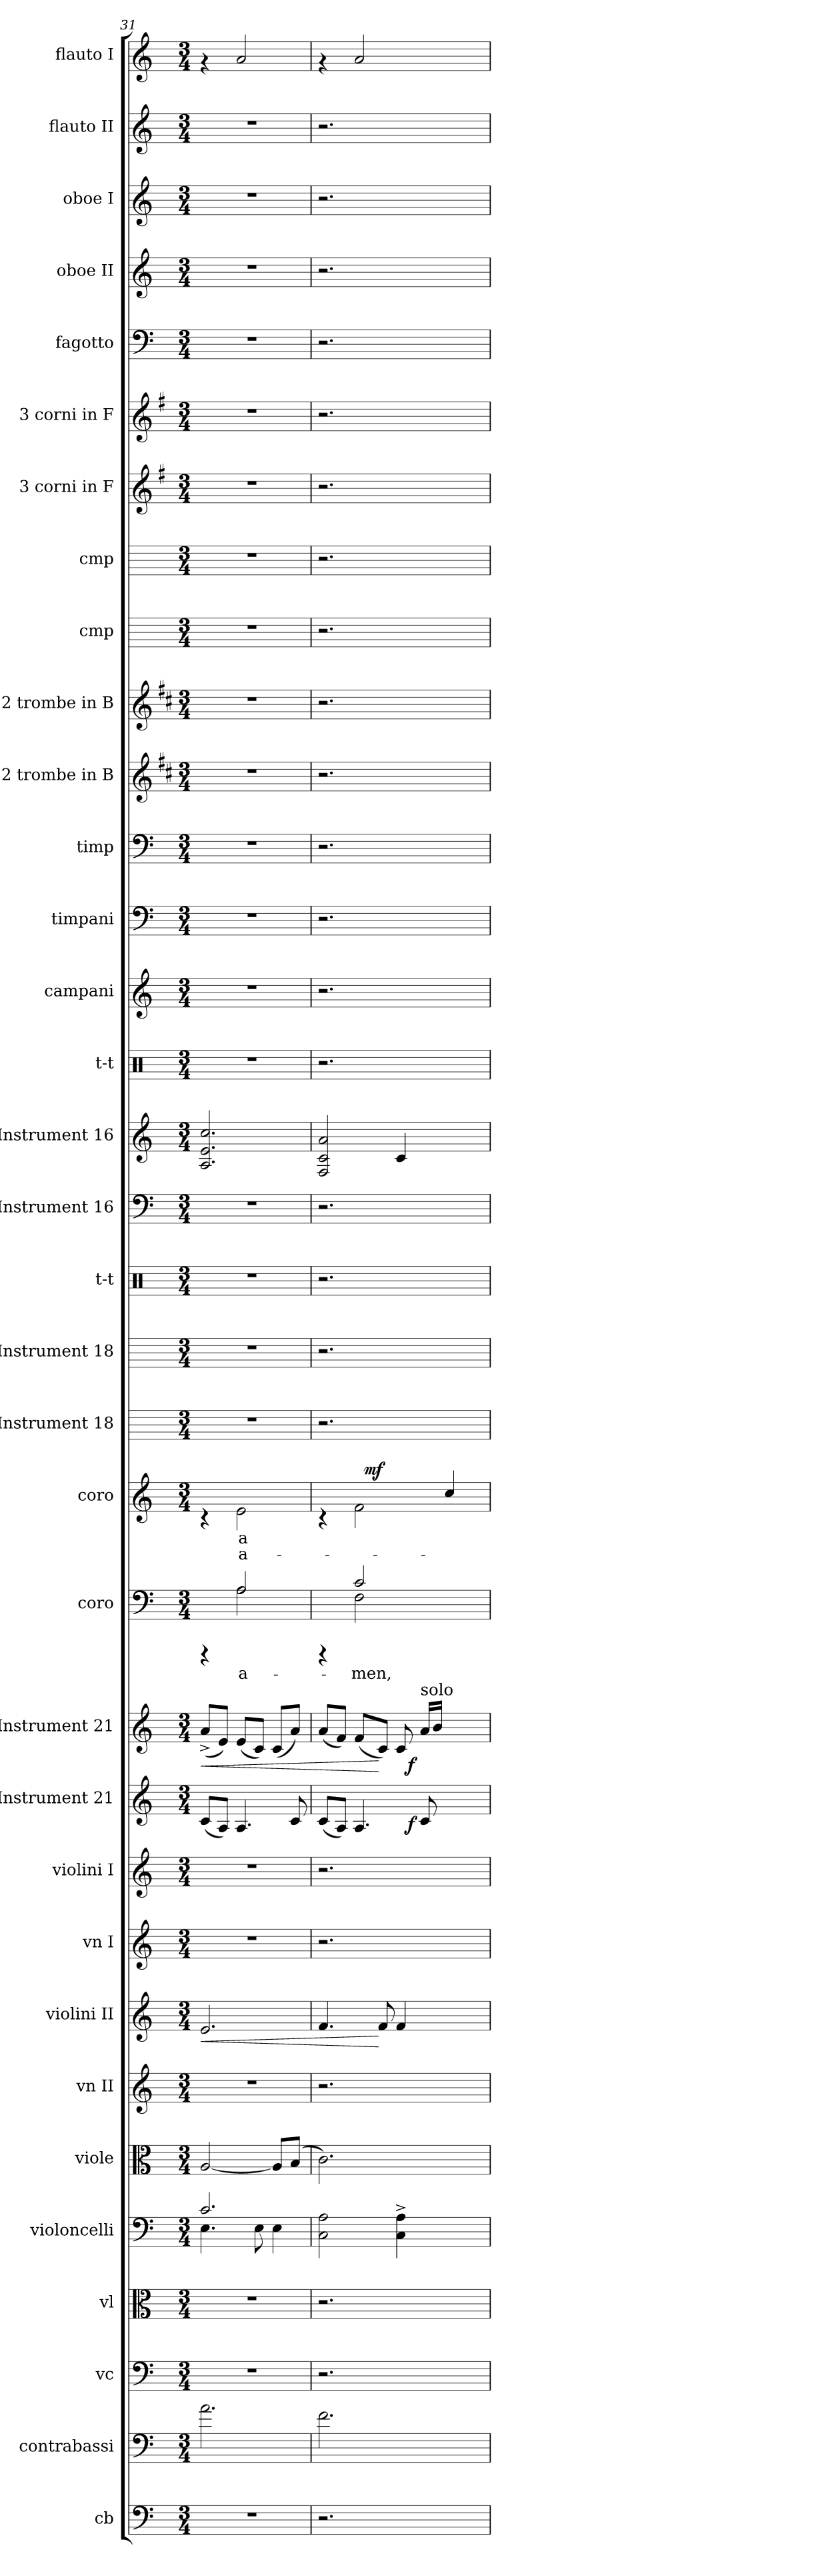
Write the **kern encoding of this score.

**kern	**kern	**kern	**kern	**kern	**kern	**kern	**kern	**dynam	**kern	**kern	**kern	**dynam	**kern	**dynam	**kern	**text	**kern	**text	**text	**dynam	**kern	**kern	**kern	**kern	**kern	**text	**kern	**kern	**kern	**kern	**kern	**kern	**kern	**kern	**kern	**kern	**kern	**kern	**kern	**kern	**kern
*part34	*part33	*part32	*part31	*part30	*part29	*part28	*part27	*part27	*part26	*part25	*part24	*part24	*part23	*part23	*part22	*part22	*part21	*part21	*part21	*part21	*part20	*part19	*part18	*part17	*part16	*part16	*part15	*part14	*part13	*part12	*part11	*part10	*part9	*part8	*part7	*part6	*part5	*part4	*part3	*part2	*part1
*staff34	*staff33	*staff32	*staff31	*staff30	*staff29	*staff28	*staff27	*staff27	*staff26	*staff25	*staff24	*staff24	*staff23	*staff23	*staff22	*staff22	*staff21	*staff21	*staff21	*staff21	*staff20	*staff19	*staff18	*staff17	*staff16	*staff16	*staff15	*staff14	*staff13	*staff12	*staff11	*staff10	*staff9	*staff8	*staff7	*staff6	*staff5	*staff4	*staff3	*staff2	*staff1
*I"cb	*I"contrabassi	*I"vc	*I"vl	*I"violoncelli	*I"viole	*I"vn II	*I"violini II	*	*I"vn I	*I"violini I	*I"Instrument 21	*	*I"Instrument 21	*	*I"coro	*	*I"coro	*	*	*	*I"Instrument 18	*I"Instrument 18	*I"t-t	*I"Instrument 16	*I"Instrument 16	*	*I"t-t	*I"campani	*I"timpani	*I"timp	*I"2 trombe  in B	*I"2 trombe  in B	*I"cmp	*I"cmp	*I"3 corni  in F	*I"3 corni  in F	*I"fagotto	*I"oboe II	*I"oboe I	*I"flauto II	*I"flauto I
*I'cb	*I'cb	*I'vc	*I'vl	*I'vc	*I'vl	*I'vn II	*I'vn II	*	*I'vn I	*I'vn I	*	*	*	*	*	*	*	*	*	*	*	*	*	*	*	*	*I't-t	*I'cmp	*I'timp	*I'timp	*	*	*	*	*	*	*I'fag	*I'ob II	*I'ob I	*I'fl II	*I'fl I
*clefF4	*clefF4	*clefF4	*clefC3	*clefF4	*clefC3	*clefG2	*clefG2	*	*clefG2	*clefG2	*clefG2	*	*clefG2	*	*clefF4	*	*clefG2	*	*	*	*	*	*clefX	*clefF4	*clefG2	*	*clefX	*clefG2	*clefF4	*clefF4	*clefG2	*clefG2	*	*	*clefG2	*clefG2	*clefF4	*clefG2	*clefG2	*clefG2	*clefG2
*	*ITrd7c12	*	*	*	*	*	*	*	*	*	*	*	*	*	*	*	*	*	*	*	*	*	*	*	*	*	*	*	*	*	*ITrd1c2	*ITrd1c2	*ITrd-3c-5	*ITrd1c2	*ITrd-3c-5	*ITrd-3c-5	*	*	*	*	*
*k[]	*k[]	*k[]	*k[]	*k[]	*k[]	*k[]	*k[]	*	*k[]	*k[]	*k[]	*	*k[]	*	*k[]	*	*k[]	*	*	*	*k[]	*k[]	*	*k[]	*k[]	*	*	*k[]	*k[]	*k[]	*k[]	*k[]	*k[b-]	*k[b-e-]	*k[]	*k[]	*k[]	*k[]	*k[]	*k[]	*k[]
*C:	*C:	*C:	*C:	*C:	*C:	*C:	*C:	*	*C:	*C:	*C:	*	*C:	*	*C:	*	*C:	*	*	*	*C:	*C:	*	*C:	*C:	*	*	*C:	*C:	*C:	*C:	*C:	*F:	*B-:	*C:	*C:	*C:	*C:	*C:	*C:	*C:
*M3/4	*M3/4	*M3/4	*M3/4	*M3/4	*M3/4	*M3/4	*M3/4	*	*M3/4	*M3/4	*M3/4	*	*M3/4	*	*M3/4	*	*M3/4	*	*	*	*M3/4	*M3/4	*M3/4	*M3/4	*M3/4	*	*M3/4	*M3/4	*M3/4	*M3/4	*M3/4	*M3/4	*M3/4	*M3/4	*M3/4	*M3/4	*M3/4	*M3/4	*M3/4	*M3/4	*M3/4
=31	=31	=31	=31	=31	=31	=31	=31	=31	=31	=31	=31	=31	=31	=31	=31	=31	=31	=31	=31	=31	=31	=31	=31	=31	=31	=31	=31	=31	=31	=31	=31	=31	=31	=31	=31	=31	=31	=31	=31	=31	=31
*	*	*	*	*^	*	*	*	*	*	*	*	*	*	*	*	*	*	*	*	*	*	*	*	*	*	*	*	*	*	*	*	*	*	*	*	*	*	*	*	*	*
!	!	!	!	!	!	!	!	!	!LO:HP:b	!	!	!	!	!	!LO:HP:b	!	!	!	!	!	!	!	!	!	!	!	!LO:LY:b:rj	!	!	!	!	!	!	!	!	!	!	!	!	!	!	!
*	*	*	*	*	*	*	*	*	*	*	*	*	*	*	*	*^	*	*	*	*	*	*	*	*	*	*	*	*	*	*	*	*	*	*	*	*	*	*	*	*	*	*
2.r	2.A\	2.r	2.r	2.c/	4.E\	[<2A/	2.r	2.e/	<	2.r	2.r	(<8c/L	.	(<8a^>/L	<	4rCCC	4ryy	.	4rc	.	.	.	2.r	2.r	2.r	2.r	2.e/ 2.A/ 2.cc/	--	2.r	2.r	2.r	2.r	2.r	2.r	2.r	2.r	2.r	2.r	2.r	2.r	2.r	2.r	4rf
.	.	.	.	.	.	.	.	.	.	.	.	8A/J)	.	8e/J)	.	.	.	.	.	.	.	.	.	.	.	.	.	.	.	.	.	.	.	.	.	.	.	.	.	.	.	.	.
!	!	!	!	!	!	!	!	!	!	!	!	!	!	!	!	!	!	!LO:LY:b:cj	!	!LO:LY:b:cj	!LO:LY:b:cj	!	!	!	!	!	!	!	!	!	!	!	!	!	!	!	!	!	!	!	!	!	!
.	.	.	.	.	.	.	.	.	.	.	.	4.A/	.	(<8e/L	.	2A/	2A\	a-	2e\	a-	-a-	.	.	.	.	.	.	.	.	.	.	.	.	.	.	.	.	.	.	.	.	.	2a/
.	.	.	.	.	8E\	.	.	.	.	.	.	.	.	8c/J)	.	.	.	.	.	.	.	.	.	.	.	.	.	.	.	.	.	.	.	.	.	.	.	.	.	.	.	.	.
.	.	.	.	.	4E\	8A/L]	.	.	.	.	.	.	.	(<8c/L	.	.	.	.	.	.	.	.	.	.	.	.	.	.	.	.	.	.	.	.	.	.	.	.	.	.	.	.	.
.	.	.	.	.	.	(>8B/J	.	.	.	.	.	8c/	.	8a/J)	.	.	.	.	.	.	.	.	.	.	.	.	.	.	.	.	.	.	.	.	.	.	.	.	.	.	.	.	.
*	*	*	*	*v	*v	*	*	*	*	*	*	*	*	*	*	*	*	*	*	*	*	*	*	*	*	*	*	*	*	*	*	*	*	*	*	*	*	*	*	*	*	*	*
=32	=32	=32	=32	=32	=32	=32	=32	=32	=32	=32	=32	=32	=32	=32	=32	=32	=32	=32	=32	=32	=32	=32	=32	=32	=32	=32	=32	=32	=32	=32	=32	=32	=32	=32	=32	=32	=32	=32	=32	=32	=32	=32
!	!	!	!	!	!	!	!	!	!	!	!	!	!	!	!	!	!	!	!	!	!	!	!	!	!	!	!LO:LY:b:rj	!	!	!	!	!	!	!	!	!	!	!	!	!	!	!
*	*	*	*	*	*	*	*	*	*	*	*^	*	*^	*	*	*	*	*^	*	*	*	*	*	*	*	*	*	*	*	*	*	*	*	*	*	*	*	*	*	*	*	*
2.r	2.F\	2.r	2.r	2A\ 2C\	2.c\)	2.r	4.f/	.	2.r	2.r	(<8c/L	2ryy	.	(<8a/L	2ryy	.	4rCCC	4ryy	.	4rc	4ryy	.	.	.	2.r	2.r	2.r	2.r	2c/ 2F/ 2a/	--	2.r	2.r	2.r	2.r	2.r	2.r	2.r	2.r	2.r	2.r	2.r	2.r	2.r	2.r	4rf
.	.	.	.	.	.	.	.	.	.	.	8A/J)	.	.	8f/J)	.	.	.	.	.	.	.	.	.	.	.	.	.	.	.	.	.	.	.	.	.	.	.	.	.	.	.	.	.	.	.
!	!	!	!	!	!	!	!	!	!	!	!	!	!	!	!	!	!	!	!LO:LY:b:cj	!	!	!	!	!	!	!	!	!	!	!	!	!	!	!	!	!	!	!	!	!	!	!	!	!	!
.	.	.	.	.	.	.	.	.	.	.	4.A/	.	.	(<8f/L	.	.	2c/	2F\	-men,	2f\	32.ryy	.	.	.	.	.	.	.	.	.	.	.	.	.	.	.	.	.	.	.	.	.	.	.	2a/
!	!	!	!	!	!	!	!	!	!	!	!	!	!	!	!	!	!	!	!	!	!	!	!	!LO:DY:a	!	!	!	!	!	!	!	!	!	!	!	!	!	!	!	!	!	!	!	!	!
.	.	.	.	.	.	.	.	.	.	.	.	.	.	.	.	.	.	.	.	.	2ryy	.	.	mf	.	.	.	.	.	.	.	.	.	.	.	.	.	.	.	.	.	.	.	.	.
.	.	.	.	.	.	.	8f/	[	.	.	.	.	.	8c/J)	.	[	.	.	.	.	.	.	.	.	.	.	.	.	.	.	.	.	.	.	.	.	.	.	.	.	.	.	.	.	.
!	!	!	!	!	!	!	!	!	!	!	!	!	!	!	!	!	!	!	!	!	!	!	!	!	!	!	!	!	!	!LO:LY:b:rj	!	!	!	!	!	!	!	!	!	!	!	!	!	!	!
.	.	.	.	4A\^> 4C\^>	.	.	4f/	.	.	.	.	16ryy	.	8c/	16ryy	.	.	.	.	.	.	.	.	.	.	.	.	.	4c/	--	.	.	.	.	.	.	.	.	.	.	.	.	.	.	.
!	!	!	!	!	!	!	!	!	!	!	!	!	!LO:DY:b	!	!	!LO:DY:b	!	!	!	!	!	!	!	!	!	!	!	!	!	!	!	!	!	!	!	!	!	!	!	!	!	!	!	!	!
.	.	.	.	.	.	.	.	.	.	.	.	4..ryy	f	.	4..ryy	f	.	.	.	.	.	.	.	.	.	.	.	.	.	.	.	.	.	.	.	.	.	.	.	.	.	.	.	.	.
!	!	!	!	!	!	!	!	!	!	!	!	!	!	!LO:TX:a:t=solo	!	!	!	!	!	!	!	!	!	!	!	!	!	!	!	!	!	!	!	!	!	!	!	!	!	!	!	!	!	!	!
.	.	.	.	.	.	.	.	.	.	.	8c/	.	.	16a/L	.	.	.	.	.	.	.	.	.	.	.	.	.	.	.	.	.	.	.	.	.	.	.	.	.	.	.	.	.	.	.
.	.	.	.	.	.	.	.	.	.	.	.	.	.	16b/J	.	.	.	.	.	.	.	.	.	.	.	.	.	.	.	.	.	.	.	.	.	.	.	.	.	.	.	.	.	.	.
!	!	!	!	!	!	!	!	!	!	!	!	!	!	!	!	!	!	!	!	!	!	!LO:LY:b:cj	!LO:LY:b:cj	!	!	!	!	!	!	!	!	!	!	!	!	!	!	!	!	!	!	!	!	!	!
4ryy	4ryy	4ryy	4ryy	4ryy	4ryy	4ryy	4ryy	.	4ryy	4ryy	4ryy	.	.	4ryy	.	.	4ryy	4ryy	.	4cc/	.	-	.	.	4ryy	4ryy	4ryy	4ryy	4ryy	.	4ryy	4ryy	4ryy	4ryy	4ryy	4ryy	4ryy	4ryy	4ryy	4ryy	4ryy	4ryy	4ryy	4ryy	4ryy
.	.	.	.	.	.	.	.	.	.	.	.	.	.	.	.	.	.	.	.	.	8ryy	.	.	.	.	.	.	.	.	.	.	.	.	.	.	.	.	.	.	.	.	.	.	.	.
.	.	.	.	.	.	.	.	.	.	.	.	.	.	.	.	.	.	.	.	.	16ryy	.	.	.	.	.	.	.	.	.	.	.	.	.	.	.	.	.	.	.	.	.	.	.	.
.	.	.	.	.	.	.	.	.	.	.	.	.	.	.	.	.	.	.	.	.	64ryy	.	.	.	.	.	.	.	.	.	.	.	.	.	.	.	.	.	.	.	.	.	.	.	.
*	*	*	*	*	*	*	*	*	*	*	*v	*v	*	*	*	*	*v	*v	*	*v	*v	*	*	*	*	*	*	*	*	*	*	*	*	*	*	*	*	*	*	*	*	*	*	*	*
*	*	*	*	*	*	*	*	*	*	*	*	*	*v	*v	*	*	*	*	*	*	*	*	*	*	*	*	*	*	*	*	*	*	*	*	*	*	*	*	*	*	*	*
=!	=!	=!	=!	=!	=!	=!	=!	=!	=!	=!	=!	=!	=!	=!	=!	=!	=!	=!	=!	=!	=!	=!	=!	=!	=!	=!	=!	=!	=!	=!	=!	=!	=!	=!	=!	=!	=!	=!	=!	=!	=!
*-	*-	*-	*-	*-	*-	*-	*-	*-	*-	*-	*-	*-	*-	*-	*-	*-	*-	*-	*-	*-	*-	*-	*-	*-	*-	*-	*-	*-	*-	*-	*-	*-	*-	*-	*-	*-	*-	*-	*-	*-	*-
